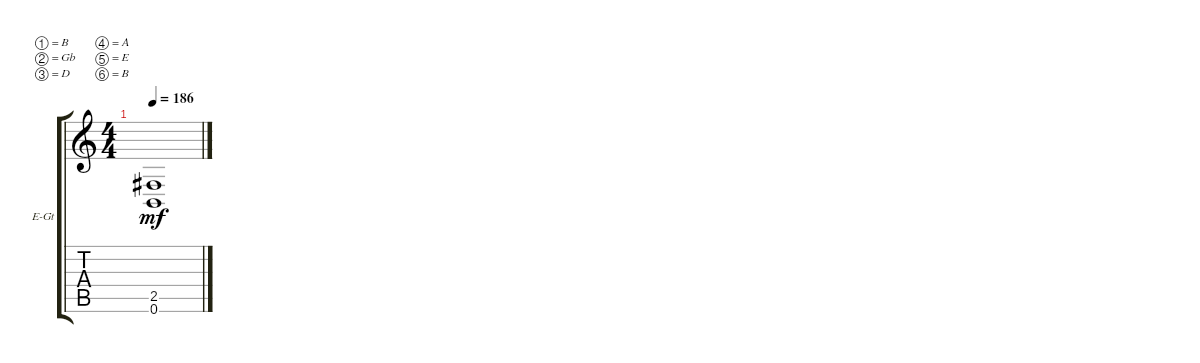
\bracketExtendMode groupsimilarinstruments
\firstSystemTrackNameOrientation horizontal
\otherSystemsTrackNameOrientation horizontal
\track ("Electric Guitar 2" "E-Gt") {instrument distortionguitar}
\staff {score tabs}
\tuning (B3 Gb3 D3 A2 E2 B1)
\ts (4 4)
\tempo 186
\clef g2
\ks c
(2.5{t} 0.6{t}).1{dy mf}
